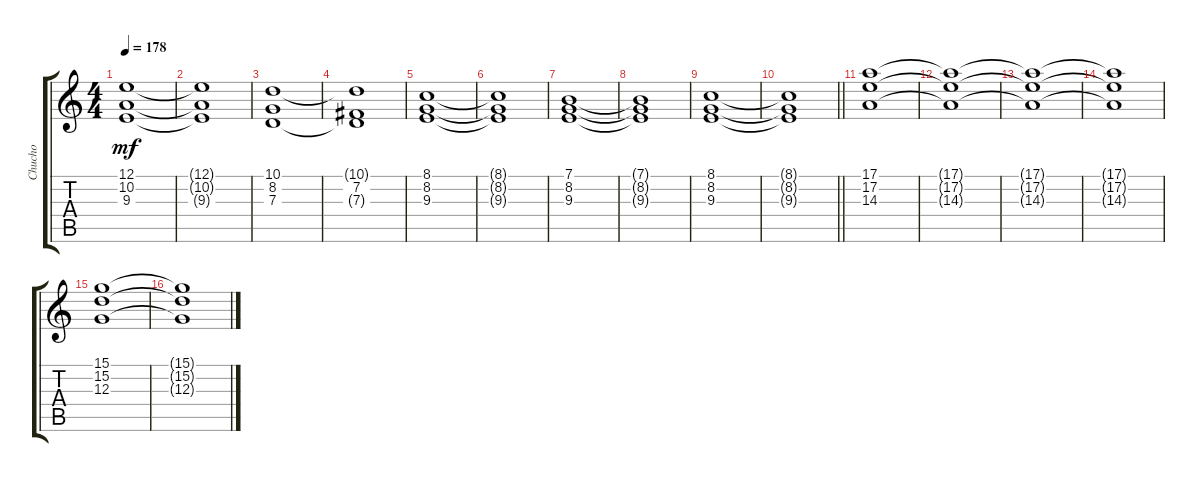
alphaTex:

\track ("Chucho" "Chucho") {instrument pad2warm}
\staff {score tabs}
\tuning (E4 B3 G3 D3 A2 E2) {hide}
\ts (4 4)
\tempo 178
\clef g2
\ks c
(12.1 10.2 9.3).1{dy mf} |
(12.1{t} 10.2{t} 9.3{t}).1 |
(10.1 8.2 7.3).1 |
(10.1{t} 7.2 7.3{t}).1 |
(8.1 8.2 9.3).1 |
(8.1{t} 8.2{t} 9.3{t}).1 |
(7.1 8.2 9.3).1 |
(7.1{t} 8.2{t} 9.3{t}).1 |
(8.1 8.2 9.3).1 |
\barLineRight lightlight
(8.1{t} 8.2{t} 9.3{t}).1 |
(17.1 17.2 14.3).1 |
(17.1{t} 17.2{t} 14.3{t}).1 |
(17.1{t} 17.2{t} 14.3{t}).1 |
(17.1{t} 17.2{t} 14.3{t}).1 |
(15.1 15.2 12.3).1 |
(15.1{t} 15.2{t} 12.3{t}).1
